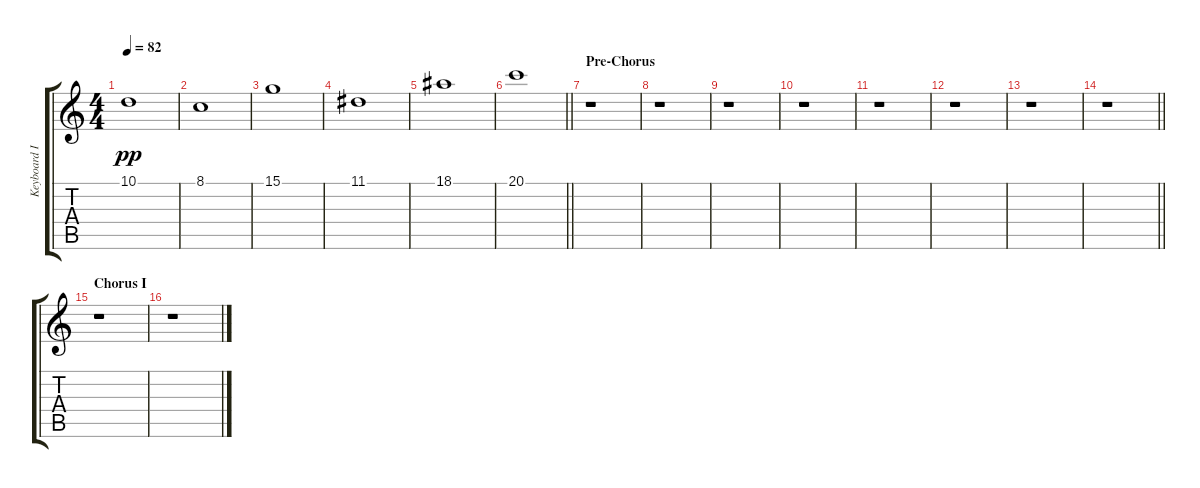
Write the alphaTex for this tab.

\track ("Keyboard I - Christian Lorenz" "Keyboard I") {instrument piccolo}
\staff {score tabs}
\tuning (E4 B3 G3 D3 A2 E2) {hide}
\ts (4 4)
\tempo 82
\clef g2
\ks c
10.1.1{dy pp} |
8.1.1 |
15.1.1 |
11.1.1 |
18.1.1 |
\barLineRight lightlight
20.1.1 |
\section ("" "Pre-Chorus")
r.1 |
r.1 |
r.1 |
r.1 |
r.1 |
r.1 |
r.1 |
\barLineRight lightlight
r.1 |
\section ("" "Chorus I")
r.1 |
r.1
